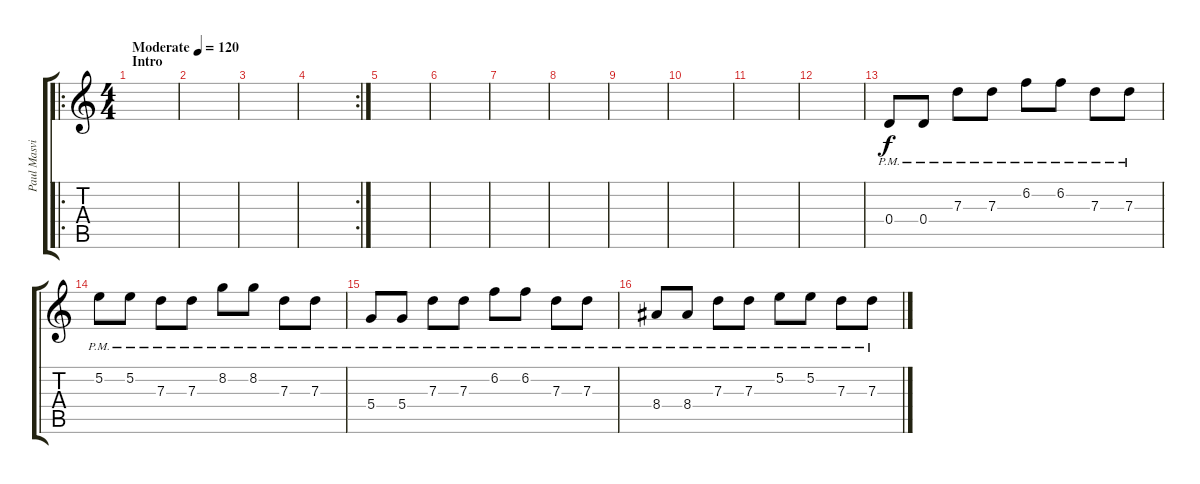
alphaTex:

\track ("Paul Masvidal" "Paul Masvi") {instrument distortionguitar}
\staff {score tabs}
\tuning (E4 B3 G3 D3 A2 E2) {hide}
\ro
\ts (4 4)
\section ("" "Intro")
\tempo (120 "Moderate")
\tempo 219
\tempo (120 "Moderate")
\clef g2
\ks c
|
|
|
\rc 2
|
|
|
|
|
|
|
|
|
0.4{pm}.8{instrument electricguitarjazz} 0.4{pm}.8 7.3{pm}.8 7.3{pm}.8 6.2{pm}.8 6.2{pm}.8 7.3{pm}.8 7.3{pm}.8 |
5.2{pm}.8 5.2{pm}.8 7.3{pm}.8 7.3{pm}.8 8.2{pm}.8 8.2{pm}.8 7.3{pm}.8 7.3{pm}.8 |
5.4{pm}.8 5.4{pm}.8 7.3{pm}.8 7.3{pm}.8 6.2{pm}.8 6.2{pm}.8 7.3{pm}.8 7.3{pm}.8 |
8.4{pm}.8 8.4{pm}.8 7.3{pm}.8 7.3{pm}.8 5.2{pm}.8 5.2{pm}.8 7.3{pm}.8 7.3{pm}.8
